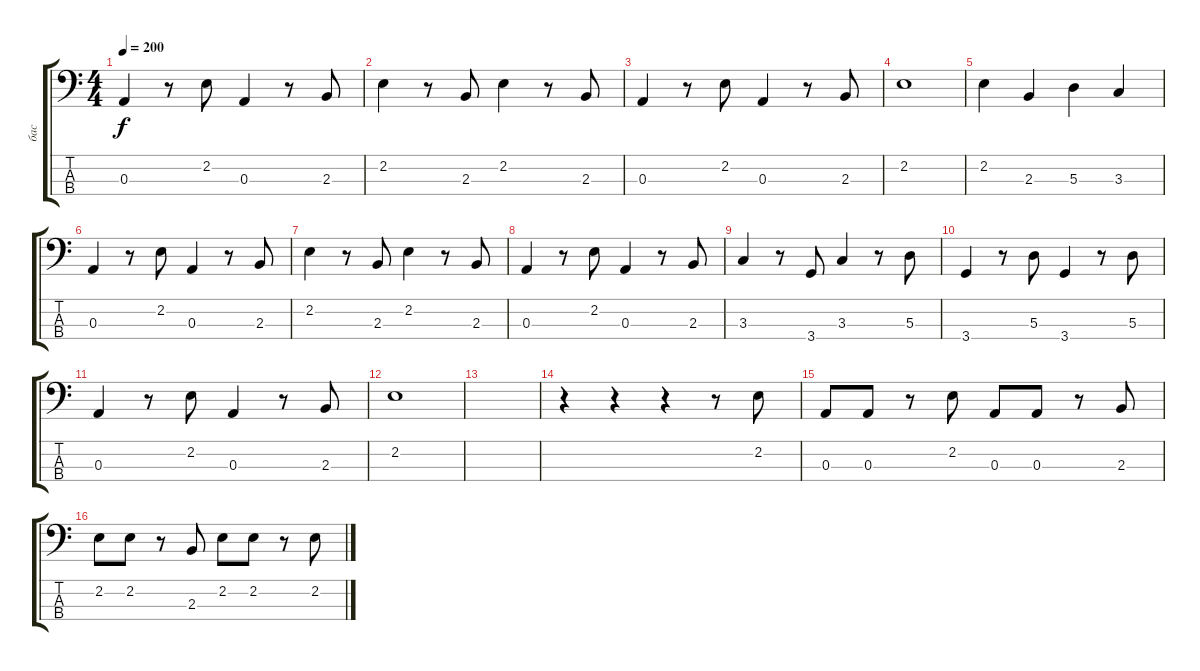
\track ("бас" "бас") {instrument electricbasspick}
\staff {score tabs}
\tuning (G2 D2 A1 E1) {hide}
\ts (4 4)
\tempo 200
\clef f4
\ks c
0.3.4{dy f} r.8 2.2.8 0.3.4 r.8 2.3.8 |
2.2.4 r.8 2.3.8 2.2.4 r.8 2.3.8 |
0.3.4 r.8 2.2.8 0.3.4 r.8 2.3.8 |
2.2.1 |
2.2.4 2.3.4 5.3.4 3.3.4 |
0.3.4 r.8 2.2.8 0.3.4 r.8 2.3.8 |
2.2.4 r.8 2.3.8 2.2.4 r.8 2.3.8 |
0.3.4 r.8 2.2.8 0.3.4 r.8 2.3.8 |
3.3.4 r.8 3.4.8 3.3.4 r.8 5.3.8 |
3.4.4 r.8 5.3.8 3.4.4 r.8 5.3.8 |
0.3.4 r.8 2.2.8 0.3.4 r.8 2.3.8 |
2.2.1 |
|
r.4 r.4 r.4 r.8 2.2.8 |
0.3.8 0.3.8 r.8 2.2.8 0.3.8 0.3.8 r.8 2.3.8 |
2.2.8 2.2.8 r.8 2.3.8 2.2.8 2.2.8 r.8 2.2.8
